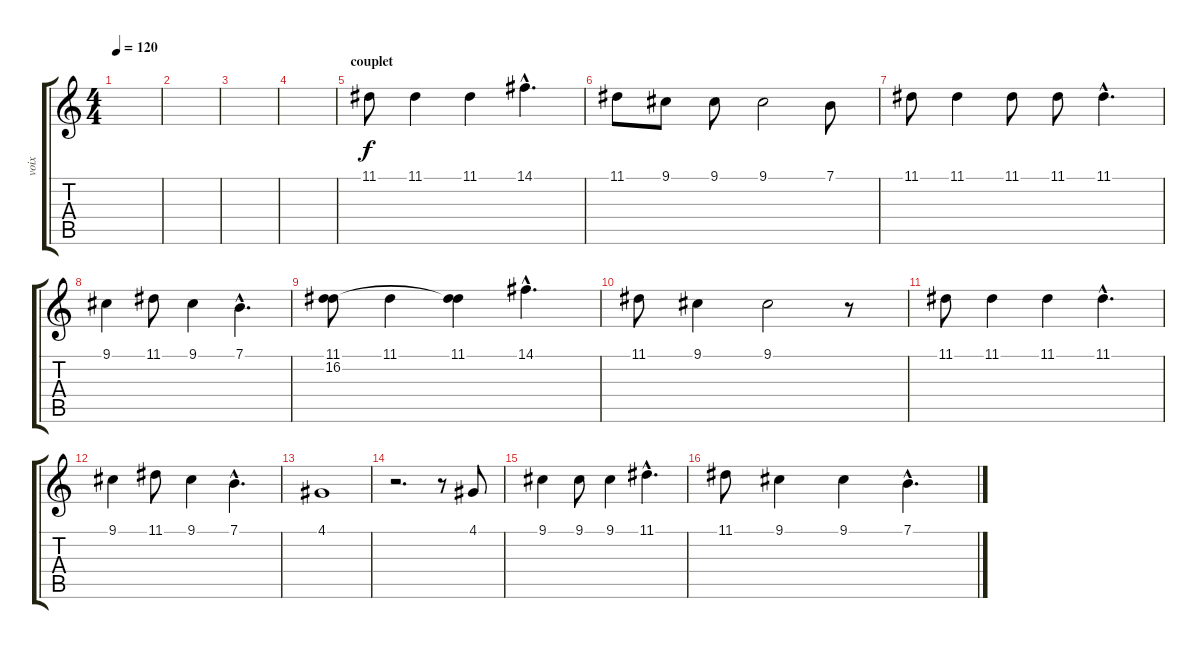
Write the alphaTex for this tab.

\track ("voix" "voix") {instrument synthvoice}
\staff {score tabs}
\tuning (E4 B3 G3 D3 A2 E2) {hide}
\ts (4 4)
\tempo 120
\clef g2
\ks c
|
|
|
|
\section ("" "couplet")
11.1.8 11.1.4 11.1.4 14.1{hac}.4{d} |
11.1.8 9.1.8 9.1.8 9.1.2 7.1.8 |
11.1.8 11.1.4 11.1.8 11.1.8 11.1{hac}.4{d} |
9.1.4 11.1.8 9.1.4 7.1{hac}.4{d} |
(11.1 16.2).8 11.1.4 (11.1 16.2{t}).4 14.1{hac}.4{d} |
11.1.8 9.1.4 9.1.2 r.8 |
11.1.8 11.1.4 11.1.4 11.1{hac}.4{d} |
9.1.4 11.1.8 9.1.4 7.1{hac}.4{d} |
4.1.1 |
r.2{d} r.8 4.1.8 |
9.1.4 9.1.8 9.1.4 11.1{hac}.4{d} |
11.1.8 9.1.4 9.1.4 7.1{hac}.4{d}
